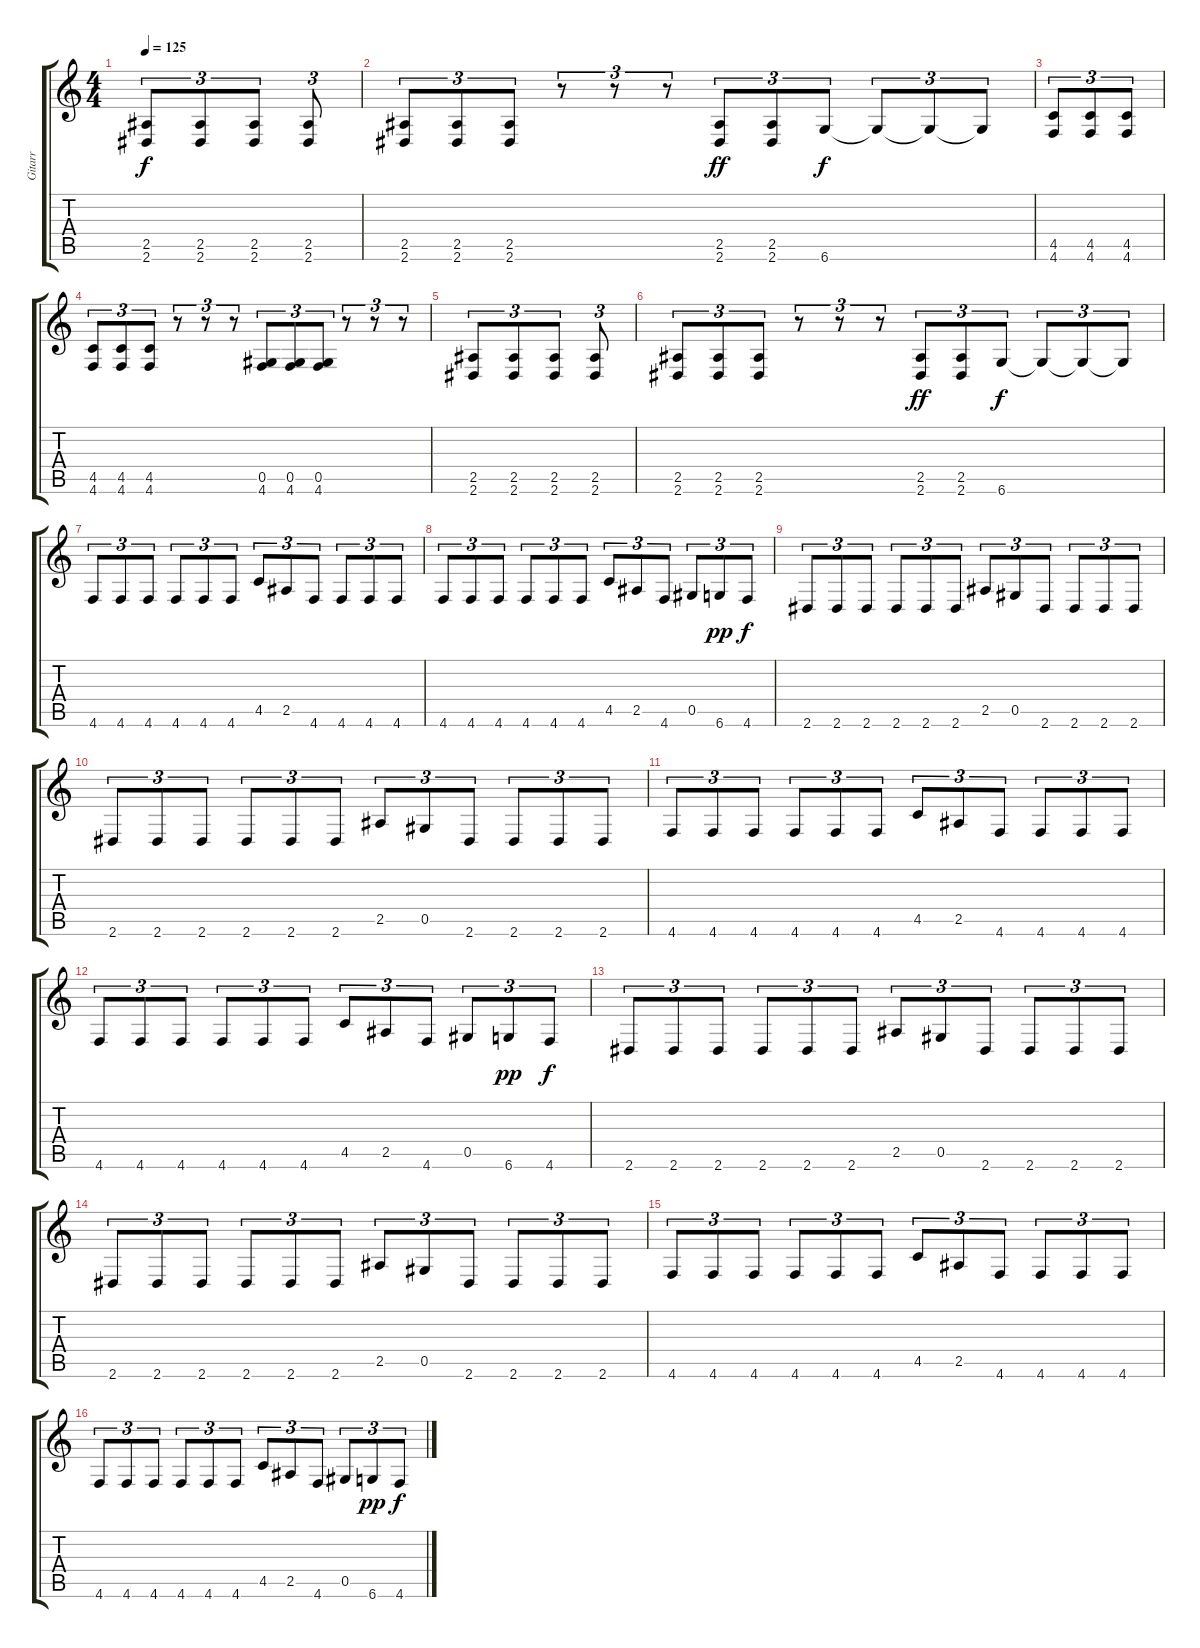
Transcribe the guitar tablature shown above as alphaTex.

\track ("Gitarr" "Gitarr") {instrument distortionguitar}
\staff {score tabs}
\tuning (Eb4 Bb3 Gb3 Db3 Ab2 Db2) {hide}
\ts (4 4)
\tempo 125
\clef g2
\ks c
(2.5 2.6).8{tu (3 2) dy f} (2.5 2.6).8{tu (3 2)} (2.5 2.6).8{tu (3 2)} (2.5 2.6).8{tu (3 2)} |
(2.5 2.6).8{tu (3 2)} (2.5 2.6).8{tu (3 2)} (2.5 2.6).8{tu (3 2)} r.8{tu (3 2)} r.8{tu (3 2)} r.8{tu (3 2)} (2.5 2.6).8{tu (3 2) dy ff} (2.5 2.6).8{tu (3 2)} 6.6.8{tu (3 2) dy f} 6.6{t}.8{tu (3 2)} 6.6{t}.8{tu (3 2)} 6.6{t}.8{tu (3 2)} |
(4.5 4.6).8{tu (3 2) volume 13 instrument distortionguitar} (4.5 4.6).8{tu (3 2)} (4.5 4.6).8{tu (3 2)} |
(4.5 4.6).8{tu (3 2)} (4.5 4.6).8{tu (3 2)} (4.5 4.6).8{tu (3 2)} r.8{tu (3 2)} r.8{tu (3 2)} r.8{tu (3 2)} (0.5 4.6).8{tu (3 2)} (0.5 4.6).8{tu (3 2)} (0.5 4.6).8{tu (3 2)} r.8{tu (3 2)} r.8{tu (3 2)} r.8{tu (3 2)} |
(2.5 2.6).8{tu (3 2)} (2.5 2.6).8{tu (3 2)} (2.5 2.6).8{tu (3 2)} (2.5 2.6).8{tu (3 2)} |
(2.5 2.6).8{tu (3 2)} (2.5 2.6).8{tu (3 2)} (2.5 2.6).8{tu (3 2)} r.8{tu (3 2)} r.8{tu (3 2)} r.8{tu (3 2)} (2.5 2.6).8{tu (3 2) dy ff} (2.5 2.6).8{tu (3 2)} 6.6.8{tu (3 2) dy f} 6.6{t}.8{tu (3 2)} 6.6{t}.8{tu (3 2)} 6.6{t}.8{tu (3 2)} |
4.6.8{tu (3 2) instrument distortionguitar} 4.6.8{tu (3 2)} 4.6.8{tu (3 2)} 4.6.8{tu (3 2)} 4.6.8{tu (3 2)} 4.6.8{tu (3 2)} 4.5.8{tu (3 2)} 2.5.8{tu (3 2)} 4.6.8{tu (3 2)} 4.6.8{tu (3 2)} 4.6.8{tu (3 2)} 4.6.8{tu (3 2)} |
4.6.8{tu (3 2)} 4.6.8{tu (3 2)} 4.6.8{tu (3 2)} 4.6.8{tu (3 2)} 4.6.8{tu (3 2)} 4.6.8{tu (3 2)} 4.5.8{tu (3 2)} 2.5.8{tu (3 2)} 4.6.8{tu (3 2)} 0.5.8{tu (3 2)} 6.6.8{tu (3 2) dy pp} 4.6.8{tu (3 2) dy f} |
2.6.8{tu (3 2)} 2.6.8{tu (3 2)} 2.6.8{tu (3 2)} 2.6.8{tu (3 2)} 2.6.8{tu (3 2)} 2.6.8{tu (3 2)} 2.5.8{tu (3 2)} 0.5.8{tu (3 2)} 2.6.8{tu (3 2)} 2.6.8{tu (3 2)} 2.6.8{tu (3 2)} 2.6.8{tu (3 2)} |
2.6.8{tu (3 2)} 2.6.8{tu (3 2)} 2.6.8{tu (3 2)} 2.6.8{tu (3 2)} 2.6.8{tu (3 2)} 2.6.8{tu (3 2)} 2.5.8{tu (3 2)} 0.5.8{tu (3 2)} 2.6.8{tu (3 2)} 2.6.8{tu (3 2)} 2.6.8{tu (3 2)} 2.6.8{tu (3 2)} |
4.6.8{tu (3 2) instrument distortionguitar} 4.6.8{tu (3 2)} 4.6.8{tu (3 2)} 4.6.8{tu (3 2)} 4.6.8{tu (3 2)} 4.6.8{tu (3 2)} 4.5.8{tu (3 2)} 2.5.8{tu (3 2)} 4.6.8{tu (3 2)} 4.6.8{tu (3 2)} 4.6.8{tu (3 2)} 4.6.8{tu (3 2)} |
4.6.8{tu (3 2)} 4.6.8{tu (3 2)} 4.6.8{tu (3 2)} 4.6.8{tu (3 2)} 4.6.8{tu (3 2)} 4.6.8{tu (3 2)} 4.5.8{tu (3 2)} 2.5.8{tu (3 2)} 4.6.8{tu (3 2)} 0.5.8{tu (3 2)} 6.6.8{tu (3 2) dy pp} 4.6.8{tu (3 2) dy f} |
2.6.8{tu (3 2)} 2.6.8{tu (3 2)} 2.6.8{tu (3 2)} 2.6.8{tu (3 2)} 2.6.8{tu (3 2)} 2.6.8{tu (3 2)} 2.5.8{tu (3 2)} 0.5.8{tu (3 2)} 2.6.8{tu (3 2)} 2.6.8{tu (3 2)} 2.6.8{tu (3 2)} 2.6.8{tu (3 2)} |
2.6.8{tu (3 2)} 2.6.8{tu (3 2)} 2.6.8{tu (3 2)} 2.6.8{tu (3 2)} 2.6.8{tu (3 2)} 2.6.8{tu (3 2)} 2.5.8{tu (3 2)} 0.5.8{tu (3 2)} 2.6.8{tu (3 2)} 2.6.8{tu (3 2)} 2.6.8{tu (3 2)} 2.6.8{tu (3 2)} |
4.6.8{tu (3 2) instrument distortionguitar} 4.6.8{tu (3 2)} 4.6.8{tu (3 2)} 4.6.8{tu (3 2)} 4.6.8{tu (3 2)} 4.6.8{tu (3 2)} 4.5.8{tu (3 2)} 2.5.8{tu (3 2)} 4.6.8{tu (3 2)} 4.6.8{tu (3 2)} 4.6.8{tu (3 2)} 4.6.8{tu (3 2)} |
4.6.8{tu (3 2)} 4.6.8{tu (3 2)} 4.6.8{tu (3 2)} 4.6.8{tu (3 2)} 4.6.8{tu (3 2)} 4.6.8{tu (3 2)} 4.5.8{tu (3 2)} 2.5.8{tu (3 2)} 4.6.8{tu (3 2)} 0.5.8{tu (3 2)} 6.6.8{tu (3 2) dy pp} 4.6.8{tu (3 2) dy f}
